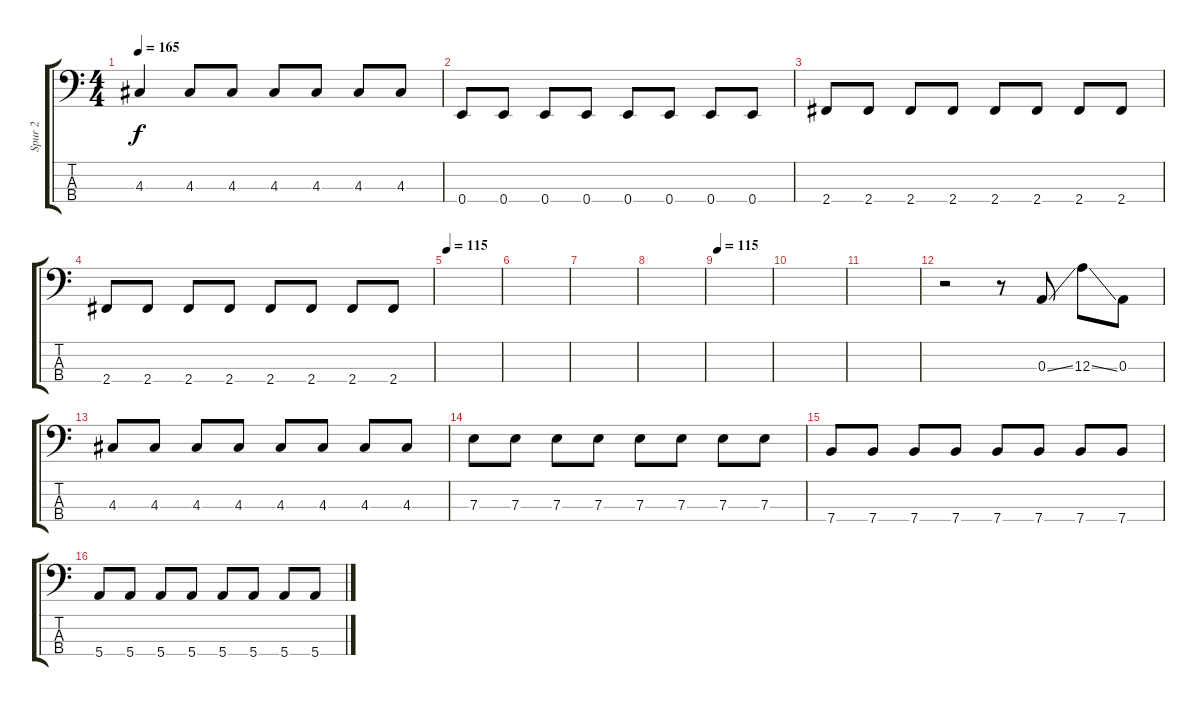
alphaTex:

\track ("Spur 2" "Spur 2") {instrument electricbasspick}
\staff {score tabs}
\tuning (G2 D2 A1 E1) {hide}
\ts (4 4)
\tempo 165
\clef f4
\ks c
4.3.4{dy f} 4.3.8 4.3.8 4.3.8 4.3.8 4.3.8 4.3.8 |
0.4.8 0.4.8 0.4.8 0.4.8 0.4.8 0.4.8 0.4.8 0.4.8 |
2.4.8 2.4.8 2.4.8 2.4.8 2.4.8 2.4.8 2.4.8 2.4.8 |
2.4.8 2.4.8 2.4.8 2.4.8 2.4.8 2.4.8 2.4.8 2.4.8 |
\tempo 115
|
|
|
|
\tempo 115
|
|
|
r.2 r.8 0.3{ss}.8 12.3{ss}.8 0.3.8 |
4.3.8 4.3.8 4.3.8 4.3.8 4.3.8 4.3.8 4.3.8 4.3.8 |
7.3.8 7.3.8 7.3.8 7.3.8 7.3.8 7.3.8 7.3.8 7.3.8 |
7.4.8 7.4.8 7.4.8 7.4.8 7.4.8 7.4.8 7.4.8 7.4.8 |
5.4.8 5.4.8 5.4.8 5.4.8 5.4.8 5.4.8 5.4.8 5.4.8
